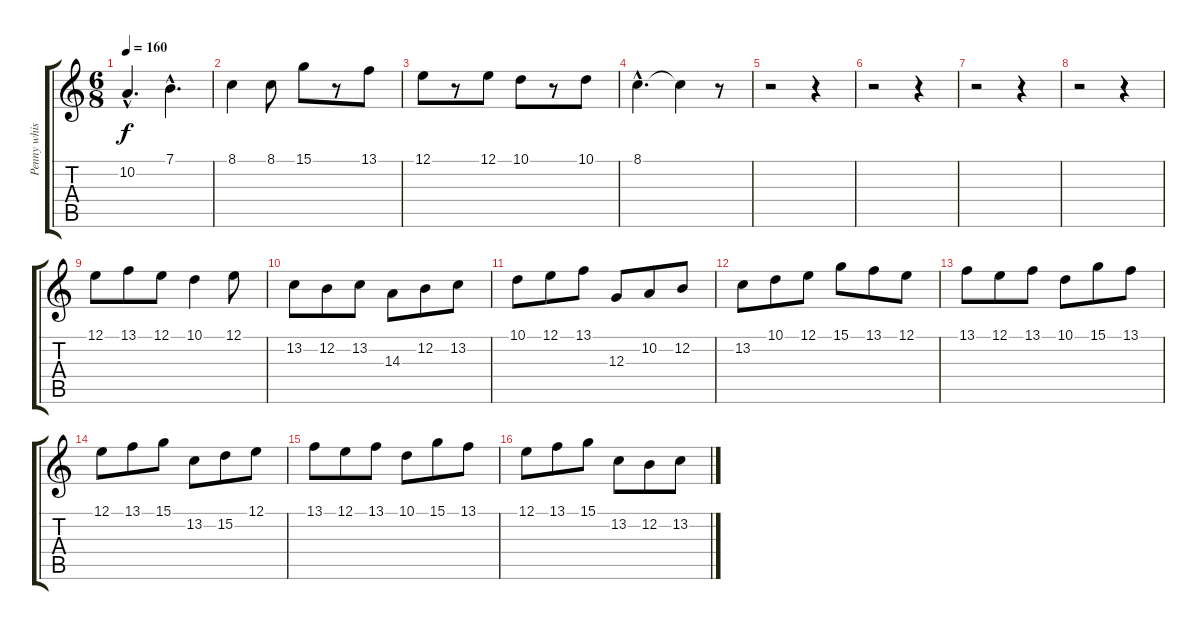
\track ("Penny whistle" "Penny whis") {instrument whistle}
\staff {score tabs}
\tuning (E4 B3 G3 D3 A2 E2) {hide}
\ts (6 8)
\tempo 160
\clef g2
\ks c
10.2{hac}.4{d dy f} 7.1{hac}.4{d} |
8.1.4 8.1.8 15.1.8 r.8 13.1.8 |
12.1.8 r.8 12.1.8 10.1.8 r.8 10.1.8 |
8.1{hac}.4{d} 8.1{t}.4 r.8 |
r.2 r.4 |
r.2 r.4 |
r.2 r.4 |
r.2 r.4 |
12.1.8 13.1.8 12.1.8 10.1.4 12.1.8 |
13.2.8 12.2.8 13.2.8 14.3.8 12.2.8 13.2.8 |
10.1.8 12.1.8 13.1.8 12.3.8 10.2.8 12.2.8 |
13.2.8 10.1.8 12.1.8 15.1.8 13.1.8 12.1.8 |
13.1.8 12.1.8 13.1.8 10.1.8 15.1.8 13.1.8 |
12.1.8 13.1.8 15.1.8 13.2.8 15.2.8 12.1.8 |
13.1.8 12.1.8 13.1.8 10.1.8 15.1.8 13.1.8 |
12.1.8 13.1.8 15.1.8 13.2.8 12.2.8 13.2.8
